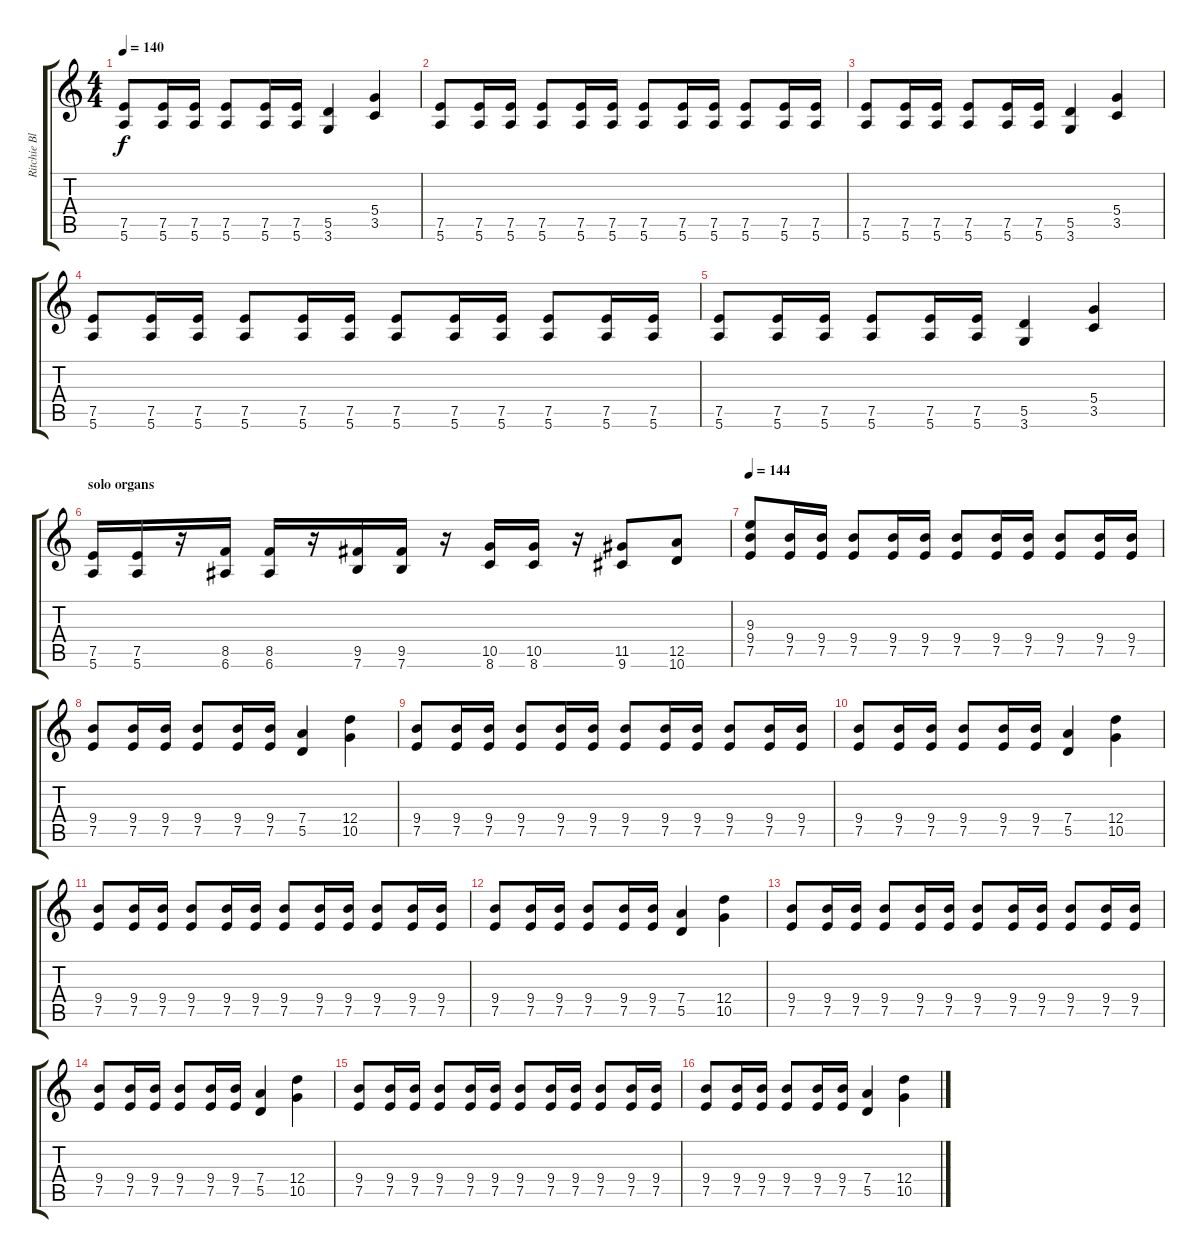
\track ("Ritchie Blackmore" "Ritchie Bl") {instrument distortionguitar}
\staff {score tabs}
\tuning (E4 B3 G3 D3 A2 E2) {hide}
\ts (4 4)
\tempo 140
\clef g2
\ks c
(7.5 5.6).8{dy f} (7.5 5.6).16 (7.5 5.6).16 (7.5 5.6).8 (7.5 5.6).16 (7.5 5.6).16 (5.5 3.6).4 (5.4 3.5).4 |
(7.5 5.6).8 (7.5 5.6).16 (7.5 5.6).16 (7.5 5.6).8 (7.5 5.6).16 (7.5 5.6).16 (7.5 5.6).8 (7.5 5.6).16 (7.5 5.6).16 (7.5 5.6).8 (7.5 5.6).16 (7.5 5.6).16 |
(7.5 5.6).8 (7.5 5.6).16 (7.5 5.6).16 (7.5 5.6).8 (7.5 5.6).16 (7.5 5.6).16 (5.5 3.6).4 (5.4 3.5).4 |
(7.5 5.6).8 (7.5 5.6).16 (7.5 5.6).16 (7.5 5.6).8 (7.5 5.6).16 (7.5 5.6).16 (7.5 5.6).8 (7.5 5.6).16 (7.5 5.6).16 (7.5 5.6).8 (7.5 5.6).16 (7.5 5.6).16 |
(7.5 5.6).8 (7.5 5.6).16 (7.5 5.6).16 (7.5 5.6).8 (7.5 5.6).16 (7.5 5.6).16 (5.5 3.6).4 (5.4 3.5).4 |
\section ("" "solo organs")
(7.5 5.6).16 (7.5 5.6).16 r.16 (8.5 6.6).16 (8.5 6.6).16 r.16 (9.5 7.6).16 (9.5 7.6).16 r.16 (10.5 8.6).16 (10.5 8.6).16 r.16 (11.5 9.6).8 (12.5 10.6).8 |
\tempo 144
(9.3 9.4 7.5).8 (9.4 7.5).16 (9.4 7.5).16 (9.4 7.5).8 (9.4 7.5).16 (9.4 7.5).16 (9.4 7.5).8 (9.4 7.5).16 (9.4 7.5).16 (9.4 7.5).8 (9.4 7.5).16 (9.4 7.5).16 |
(9.4 7.5).8 (9.4 7.5).16 (9.4 7.5).16 (9.4 7.5).8 (9.4 7.5).16 (9.4 7.5).16 (7.4 5.5).4 (12.4 10.5).4 |
(9.4 7.5).8 (9.4 7.5).16 (9.4 7.5).16 (9.4 7.5).8 (9.4 7.5).16 (9.4 7.5).16 (9.4 7.5).8 (9.4 7.5).16 (9.4 7.5).16 (9.4 7.5).8 (9.4 7.5).16 (9.4 7.5).16 |
(9.4 7.5).8 (9.4 7.5).16 (9.4 7.5).16 (9.4 7.5).8 (9.4 7.5).16 (9.4 7.5).16 (7.4 5.5).4 (12.4 10.5).4 |
(9.4 7.5).8 (9.4 7.5).16 (9.4 7.5).16 (9.4 7.5).8 (9.4 7.5).16 (9.4 7.5).16 (9.4 7.5).8 (9.4 7.5).16 (9.4 7.5).16 (9.4 7.5).8 (9.4 7.5).16 (9.4 7.5).16 |
(9.4 7.5).8 (9.4 7.5).16 (9.4 7.5).16 (9.4 7.5).8 (9.4 7.5).16 (9.4 7.5).16 (7.4 5.5).4 (12.4 10.5).4 |
(9.4 7.5).8 (9.4 7.5).16 (9.4 7.5).16 (9.4 7.5).8 (9.4 7.5).16 (9.4 7.5).16 (9.4 7.5).8 (9.4 7.5).16 (9.4 7.5).16 (9.4 7.5).8 (9.4 7.5).16 (9.4 7.5).16 |
(9.4 7.5).8 (9.4 7.5).16 (9.4 7.5).16 (9.4 7.5).8 (9.4 7.5).16 (9.4 7.5).16 (7.4 5.5).4 (12.4 10.5).4 |
(9.4 7.5).8 (9.4 7.5).16 (9.4 7.5).16 (9.4 7.5).8 (9.4 7.5).16 (9.4 7.5).16 (9.4 7.5).8 (9.4 7.5).16 (9.4 7.5).16 (9.4 7.5).8 (9.4 7.5).16 (9.4 7.5).16 |
(9.4 7.5).8 (9.4 7.5).16 (9.4 7.5).16 (9.4 7.5).8 (9.4 7.5).16 (9.4 7.5).16 (7.4 5.5).4 (12.4 10.5).4
